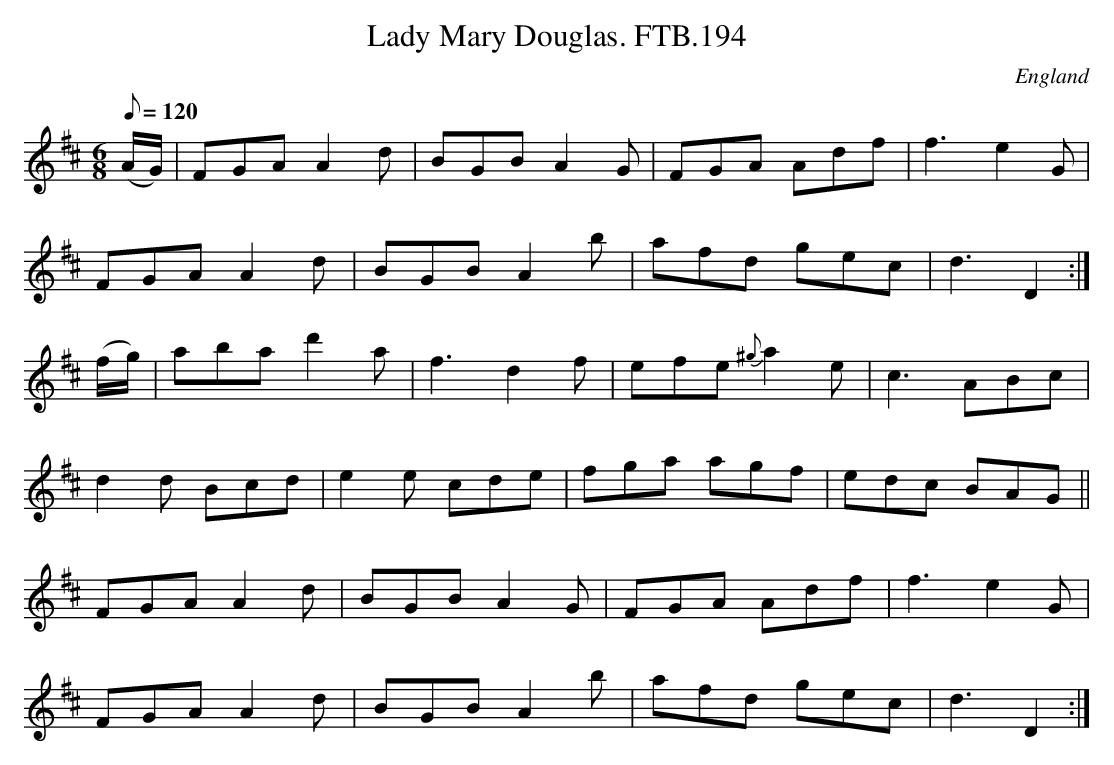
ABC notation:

X:1
T:Lady Mary Douglas. FTB.194
M:6/8
Q:120
O:England
K:D
(A/G/)|FGA A2d|BGB A2G|FGA Adf|f3 e2G|
FGA A2d|BGB A2b|afd gec|d3 D2:|
(f/g/)|aba d'2a|f3 d2f|efe {^g}a2e|c3 ABc|
d2d Bcd|e2e cde|fga agf|edc BAG||
FGA A2d|BGB A2G|FGA Adf|f3 e2G|
FGA A2d|BGB A2b|afd gec|d3 D2:|
